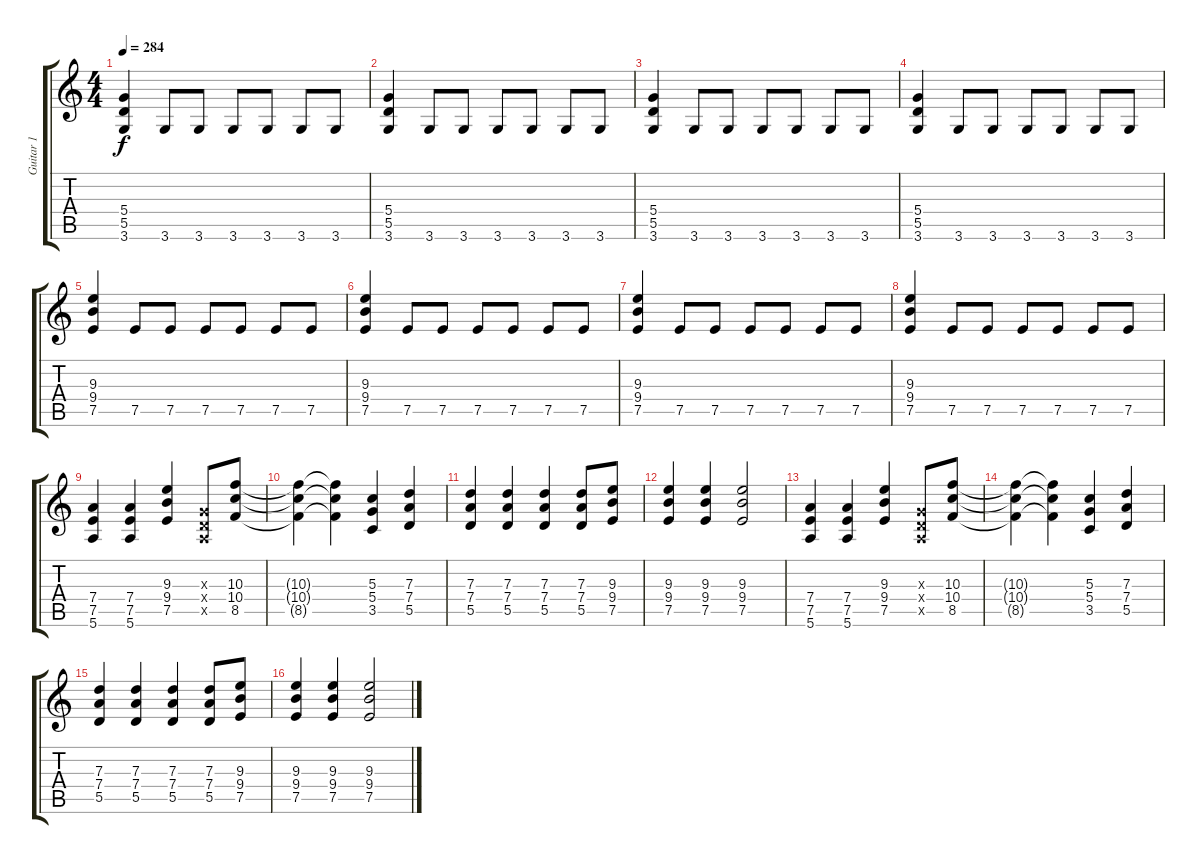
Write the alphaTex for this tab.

\track ("Guitar 1" "Guitar 1") {instrument distortionguitar}
\staff {score tabs}
\tuning (E4 B3 G3 D3 A2 E2) {hide}
\ts (4 4)
\tempo 284
\clef g2
\ks c
(5.4 5.5 3.6).4{dy f} 3.6.8 3.6.8 3.6.8 3.6.8 3.6.8 3.6.8 |
(5.4 5.5 3.6).4 3.6.8 3.6.8 3.6.8 3.6.8 3.6.8 3.6.8 |
(5.4 5.5 3.6).4 3.6.8 3.6.8 3.6.8 3.6.8 3.6.8 3.6.8 |
(5.4 5.5 3.6).4 3.6.8 3.6.8 3.6.8 3.6.8 3.6.8 3.6.8 |
(9.3 9.4 7.5).4 7.5.8 7.5.8 7.5.8 7.5.8 7.5.8 7.5.8 |
(9.3 9.4 7.5).4 7.5.8 7.5.8 7.5.8 7.5.8 7.5.8 7.5.8 |
(9.3 9.4 7.5).4 7.5.8 7.5.8 7.5.8 7.5.8 7.5.8 7.5.8 |
(9.3 9.4 7.5).4 7.5.8 7.5.8 7.5.8 7.5.8 7.5.8 7.5.8 |
(7.4 7.5 5.6).4 (7.4 7.5 5.6).4 (9.3 9.4 7.5).4 (0.3{x} 0.4{x} 0.5{x}).8 (10.3 10.4 8.5).8 |
(10.3{t} 10.4{t} 8.5{t}).4 (10.3{t} 10.4{t} 8.5{t}).4 (5.3 5.4 3.5).4 (7.3 7.4 5.5).4 |
(7.3 7.4 5.5).4 (7.3 7.4 5.5).4 (7.3 7.4 5.5).4 (7.3 7.4 5.5).8 (9.3 9.4 7.5).8 |
(9.3 9.4 7.5).4 (9.3 9.4 7.5).4 (9.3 9.4 7.5).2 |
(7.4 7.5 5.6).4 (7.4 7.5 5.6).4 (9.3 9.4 7.5).4 (0.3{x} 0.4{x} 0.5{x}).8 (10.3 10.4 8.5).8 |
(10.3{t} 10.4{t} 8.5{t}).4 (10.3{t} 10.4{t} 8.5{t}).4 (5.3 5.4 3.5).4 (7.3 7.4 5.5).4 |
(7.3 7.4 5.5).4 (7.3 7.4 5.5).4 (7.3 7.4 5.5).4 (7.3 7.4 5.5).8 (9.3 9.4 7.5).8 |
(9.3 9.4 7.5).4 (9.3 9.4 7.5).4 (9.3 9.4 7.5).2
